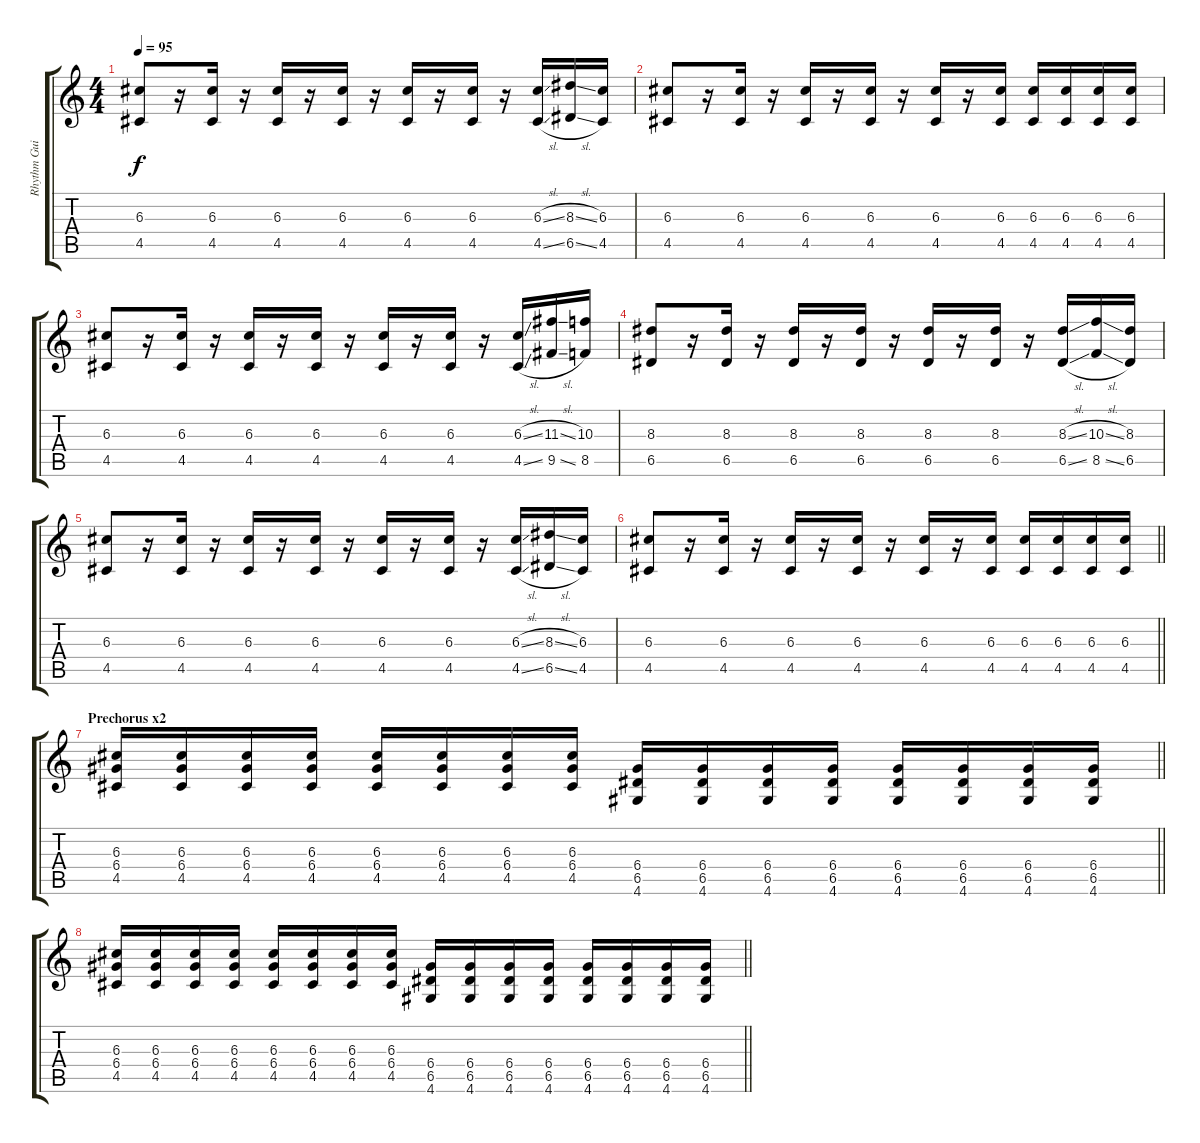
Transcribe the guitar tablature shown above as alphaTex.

\track ("Rhythm Guitar" "Rhythm Gui") {instrument distortionguitar}
\staff {score tabs}
\tuning (E4 B3 G3 D3 A2 E2) {hide}
\ts (4 4)
\tempo 95
\clef g2
\ks c
(6.3 4.5).8{dy f} r.16 (6.3 4.5).16 r.16 (6.3 4.5).16 r.16 (6.3 4.5).16 r.16 (6.3 4.5).16 r.16 (6.3 4.5).16 r.16 (6.3{sl} 4.5{sl}).16 (8.3{sl} 6.5{sl}).16 (6.3 4.5).16 |
(6.3 4.5).8 r.16 (6.3 4.5).16 r.16 (6.3 4.5).16 r.16 (6.3 4.5).16 r.16 (6.3 4.5).16 r.16 (6.3 4.5).16 (6.3 4.5).16 (6.3 4.5).16 (6.3 4.5).16 (6.3 4.5).16 |
(6.3 4.5).8 r.16 (6.3 4.5).16 r.16 (6.3 4.5).16 r.16 (6.3 4.5).16 r.16 (6.3 4.5).16 r.16 (6.3 4.5).16 r.16 (6.3{sl} 4.5{sl}).16 (11.3{sl} 9.5{sl}).16 (10.3 8.5).16 |
(8.3 6.5).8 r.16 (8.3 6.5).16 r.16 (8.3 6.5).16 r.16 (8.3 6.5).16 r.16 (8.3 6.5).16 r.16 (8.3 6.5).16 r.16 (8.3{sl} 6.5{sl}).16 (10.3{sl} 8.5{sl}).16 (8.3 6.5).16 |
(6.3 4.5).8 r.16 (6.3 4.5).16 r.16 (6.3 4.5).16 r.16 (6.3 4.5).16 r.16 (6.3 4.5).16 r.16 (6.3 4.5).16 r.16 (6.3{sl} 4.5{sl}).16 (8.3{sl} 6.5{sl}).16 (6.3 4.5).16 |
\barLineRight lightlight
(6.3 4.5).8 r.16 (6.3 4.5).16 r.16 (6.3 4.5).16 r.16 (6.3 4.5).16 r.16 (6.3 4.5).16 r.16 (6.3 4.5).16 (6.3 4.5).16 (6.3 4.5).16 (6.3 4.5).16 (6.3 4.5).16 |
\section ("" "Prechorus x2")
\barLineRight lightlight
(6.3 6.4 4.5).16 (6.3 6.4 4.5).16 (6.3 6.4 4.5).16 (6.3 6.4 4.5).16 (6.3 6.4 4.5).16 (6.3 6.4 4.5).16 (6.3 6.4 4.5).16 (6.3 6.4 4.5).16 (6.4 6.5 4.6).16 (6.4 6.5 4.6).16 (6.4 6.5 4.6).16 (6.4 6.5 4.6).16 (6.4 6.5 4.6).16 (6.4 6.5 4.6).16 (6.4 6.5 4.6).16 (6.4 6.5 4.6).16 |
\barLineRight lightlight
(6.3 6.4 4.5).16 (6.3 6.4 4.5).16 (6.3 6.4 4.5).16 (6.3 6.4 4.5).16 (6.3 6.4 4.5).16 (6.3 6.4 4.5).16 (6.3 6.4 4.5).16 (6.3 6.4 4.5).16 (6.4 6.5 4.6).16 (6.4 6.5 4.6).16 (6.4 6.5 4.6).16 (6.4 6.5 4.6).16 (6.4 6.5 4.6).16 (6.4 6.5 4.6).16 (6.4 6.5 4.6).16 (6.4 6.5 4.6).16
